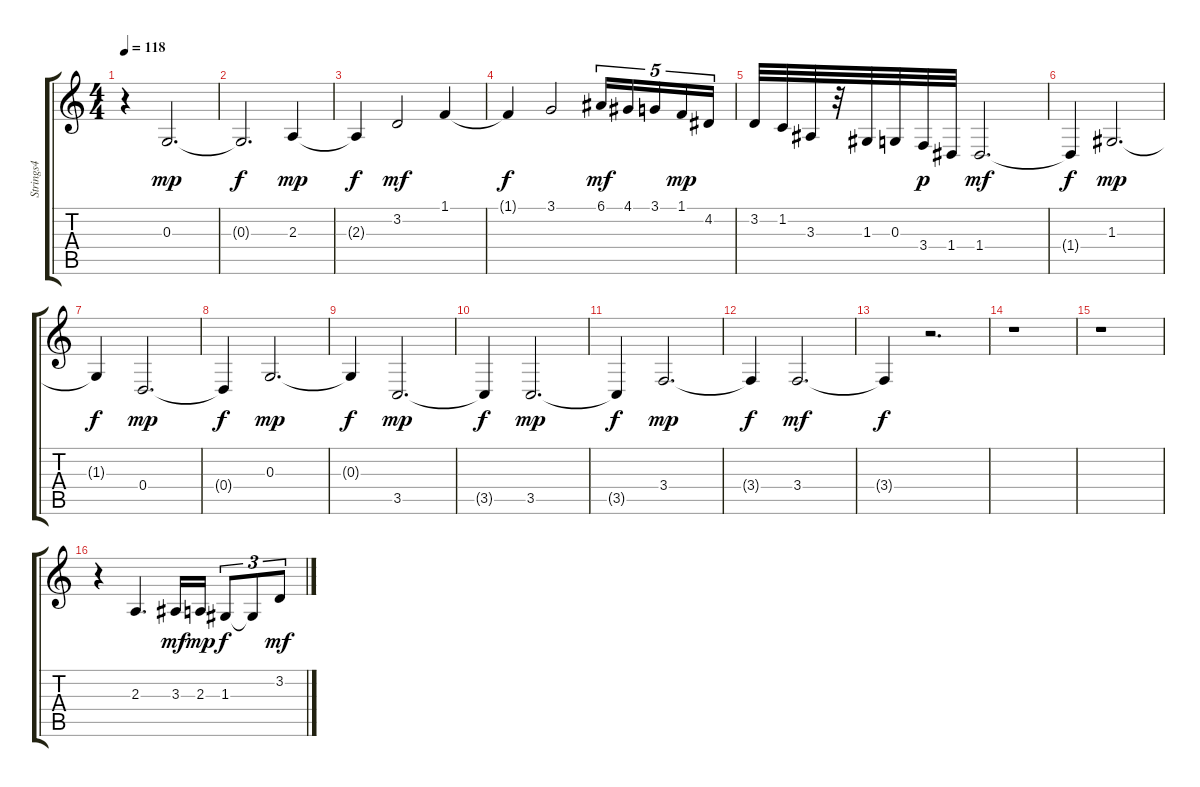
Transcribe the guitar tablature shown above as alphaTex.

\track ("Strings4" "Strings4") {instrument stringensemble1}
\staff {score tabs}
\tuning (E4 B3 G3 D3 A2 E2) {hide}
\ts (4 4)
\tempo 118
\clef g2
\ks c
r.4{dy f} 0.3.2{d dy mp} |
0.3{t}.2{d dy f} 2.3.4{dy mp} |
2.3{t}.4{dy f} 3.2.2{dy mf} 1.1.4 |
1.1{t}.4{dy f} 3.1.2 6.1.16{tu (5 4) dy mf} 4.1.16{tu (5 4)} 3.1.16{tu (5 4)} 1.1.16{tu (5 4) dy mp} 4.2.16{tu (5 4)} |
3.2.32 1.2.32 3.3.32 r.32 1.3.32 0.3.32 3.4.32{dy p} 1.4.32 1.4.2{d dy mf} |
1.4{t}.4{dy f} 1.3.2{d dy mp} |
1.3{t}.4{dy f} 0.4.2{d dy mp} |
0.4{t}.4{dy f} 0.3.2{d dy mp} |
0.3{t}.4{dy f} 3.5.2{d dy mp} |
3.5{t}.4{dy f} 3.5.2{d dy mp} |
3.5{t}.4{dy f} 3.4.2{d dy mp} |
3.4{t}.4{dy f} 3.4.2{d dy mf} |
3.4{t}.4{dy f} r.2{d} |
r.1 |
r.1 |
r.4 2.3.4{d} 3.3.16{dy mf} 2.3.16{dy mp} 1.3.8{tu (3 2) dy f} 1.3{t}.8{tu (3 2)} 3.2.8{tu (3 2) dy mf}
